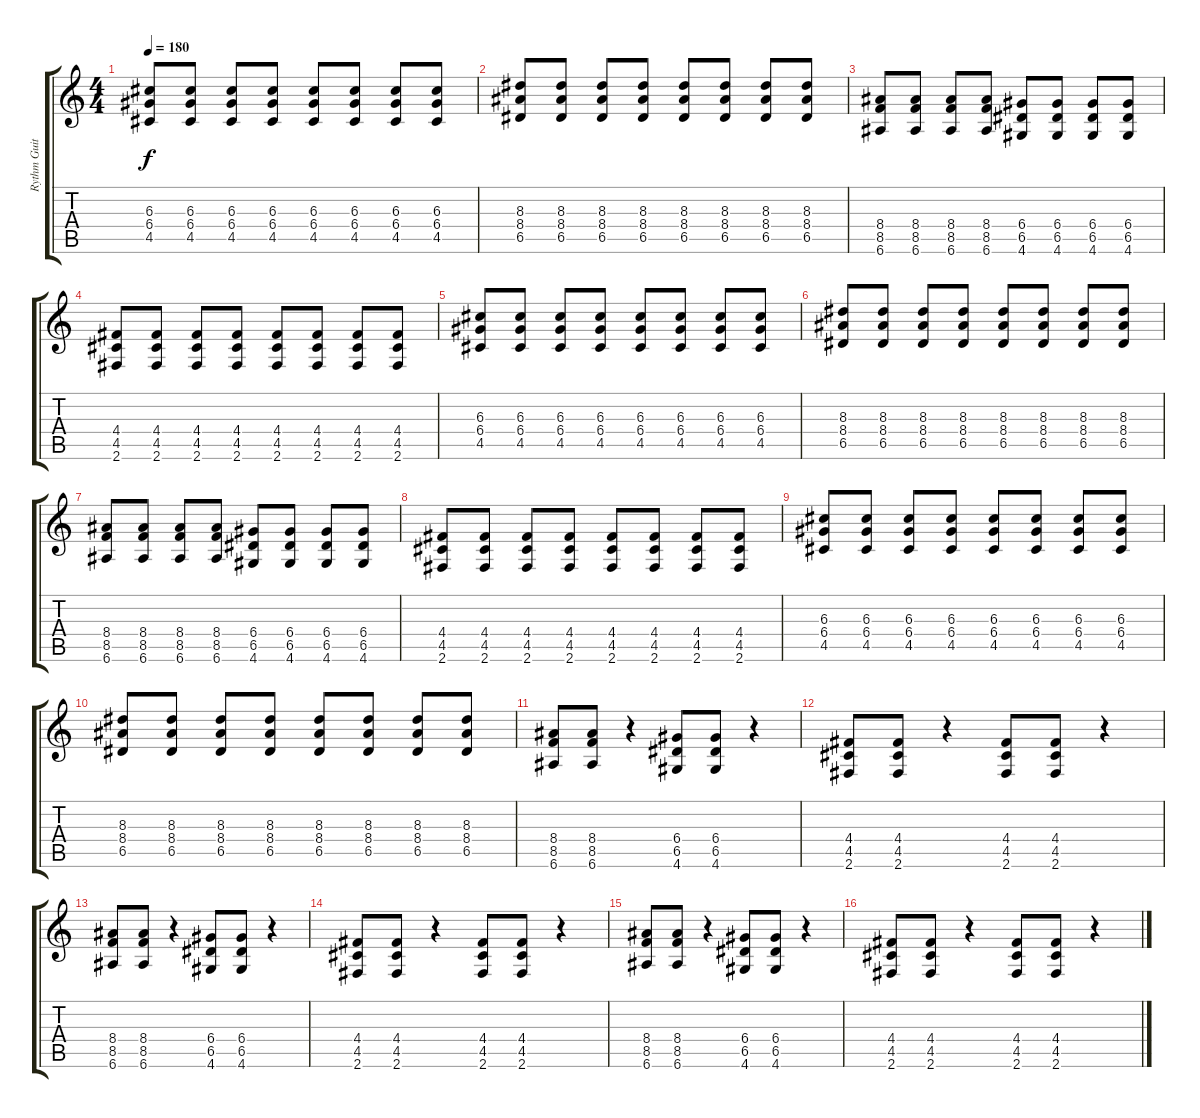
\track ("Rythm Guitar" "Rythm Guit") {instrument distortionguitar}
\staff {score tabs}
\tuning (E4 B3 G3 D3 A2 E2) {hide}
\ts (4 4)
\tempo 180
\clef g2
\ks c
(6.3 6.4 4.5).8{dy f} (6.3 6.4 4.5).8 (6.3 6.4 4.5).8 (6.3 6.4 4.5).8 (6.3 6.4 4.5).8 (6.3 6.4 4.5).8 (6.3 6.4 4.5).8 (6.3 6.4 4.5).8 |
(8.3 8.4 6.5).8 (8.3 8.4 6.5).8 (8.3 8.4 6.5).8 (8.3 8.4 6.5).8 (8.3 8.4 6.5).8 (8.3 8.4 6.5).8 (8.3 8.4 6.5).8 (8.3 8.4 6.5).8 |
(8.4 8.5 6.6).8 (8.4 8.5 6.6).8 (8.4 8.5 6.6).8 (8.4 8.5 6.6).8 (6.4 6.5 4.6).8 (6.4 6.5 4.6).8 (6.4 6.5 4.6).8 (6.4 6.5 4.6).8 |
(4.4 4.5 2.6).8 (4.4 4.5 2.6).8 (4.4 4.5 2.6).8 (4.4 4.5 2.6).8 (4.4 4.5 2.6).8 (4.4 4.5 2.6).8 (4.4 4.5 2.6).8 (4.4 4.5 2.6).8 |
(6.3 6.4 4.5).8 (6.3 6.4 4.5).8 (6.3 6.4 4.5).8 (6.3 6.4 4.5).8 (6.3 6.4 4.5).8 (6.3 6.4 4.5).8 (6.3 6.4 4.5).8 (6.3 6.4 4.5).8 |
(8.3 8.4 6.5).8 (8.3 8.4 6.5).8 (8.3 8.4 6.5).8 (8.3 8.4 6.5).8 (8.3 8.4 6.5).8 (8.3 8.4 6.5).8 (8.3 8.4 6.5).8 (8.3 8.4 6.5).8 |
(8.4 8.5 6.6).8 (8.4 8.5 6.6).8 (8.4 8.5 6.6).8 (8.4 8.5 6.6).8 (6.4 6.5 4.6).8 (6.4 6.5 4.6).8 (6.4 6.5 4.6).8 (6.4 6.5 4.6).8 |
(4.4 4.5 2.6).8 (4.4 4.5 2.6).8 (4.4 4.5 2.6).8 (4.4 4.5 2.6).8 (4.4 4.5 2.6).8 (4.4 4.5 2.6).8 (4.4 4.5 2.6).8 (4.4 4.5 2.6).8 |
(6.3 6.4 4.5).8 (6.3 6.4 4.5).8 (6.3 6.4 4.5).8 (6.3 6.4 4.5).8 (6.3 6.4 4.5).8 (6.3 6.4 4.5).8 (6.3 6.4 4.5).8 (6.3 6.4 4.5).8 |
(8.3 8.4 6.5).8 (8.3 8.4 6.5).8 (8.3 8.4 6.5).8 (8.3 8.4 6.5).8 (8.3 8.4 6.5).8 (8.3 8.4 6.5).8 (8.3 8.4 6.5).8 (8.3 8.4 6.5).8 |
(8.4 8.5 6.6).8 (8.4 8.5 6.6).8 r.4 (6.4 6.5 4.6).8 (6.4 6.5 4.6).8 r.4 |
(4.4 4.5 2.6).8 (4.4 4.5 2.6).8 r.4 (4.4 4.5 2.6).8 (4.4 4.5 2.6).8 r.4 |
(8.4 8.5 6.6).8 (8.4 8.5 6.6).8 r.4 (6.4 6.5 4.6).8 (6.4 6.5 4.6).8 r.4 |
(4.4 4.5 2.6).8 (4.4 4.5 2.6).8 r.4 (4.4 4.5 2.6).8 (4.4 4.5 2.6).8 r.4 |
(8.4 8.5 6.6).8 (8.4 8.5 6.6).8 r.4 (6.4 6.5 4.6).8 (6.4 6.5 4.6).8 r.4 |
(4.4 4.5 2.6).8 (4.4 4.5 2.6).8 r.4 (4.4 4.5 2.6).8 (4.4 4.5 2.6).8 r.4
